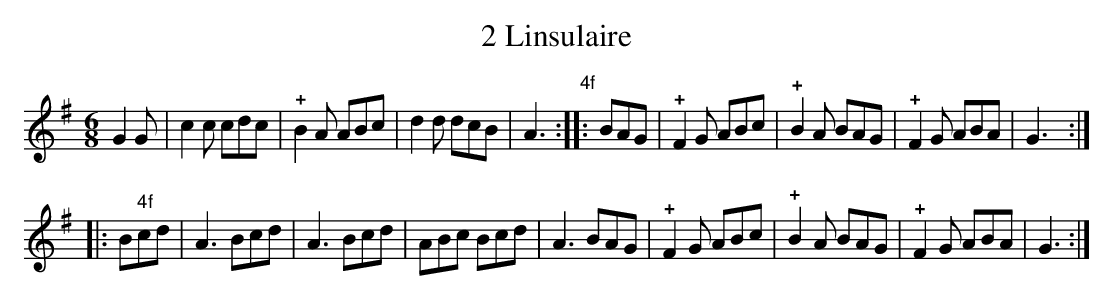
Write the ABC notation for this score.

X:1
T: 2 Linsulaire
M: 6/8
L: 1/8
K: G
G2G |\
c2c cdc | !+!B2A ABc | d2d dcB | A3 "4f":|\
|: BAG |\
!+!F2G ABc | !+!B2A BAG | !+!F2G ABA | G3 :|
|: B"4f"cd |\
A3 Bcd | A3 Bcd | ABc Bcd | A3 BAG |\
!+!F2G ABc | !+!B2A BAG | !+!F2G ABA | G3 :|
